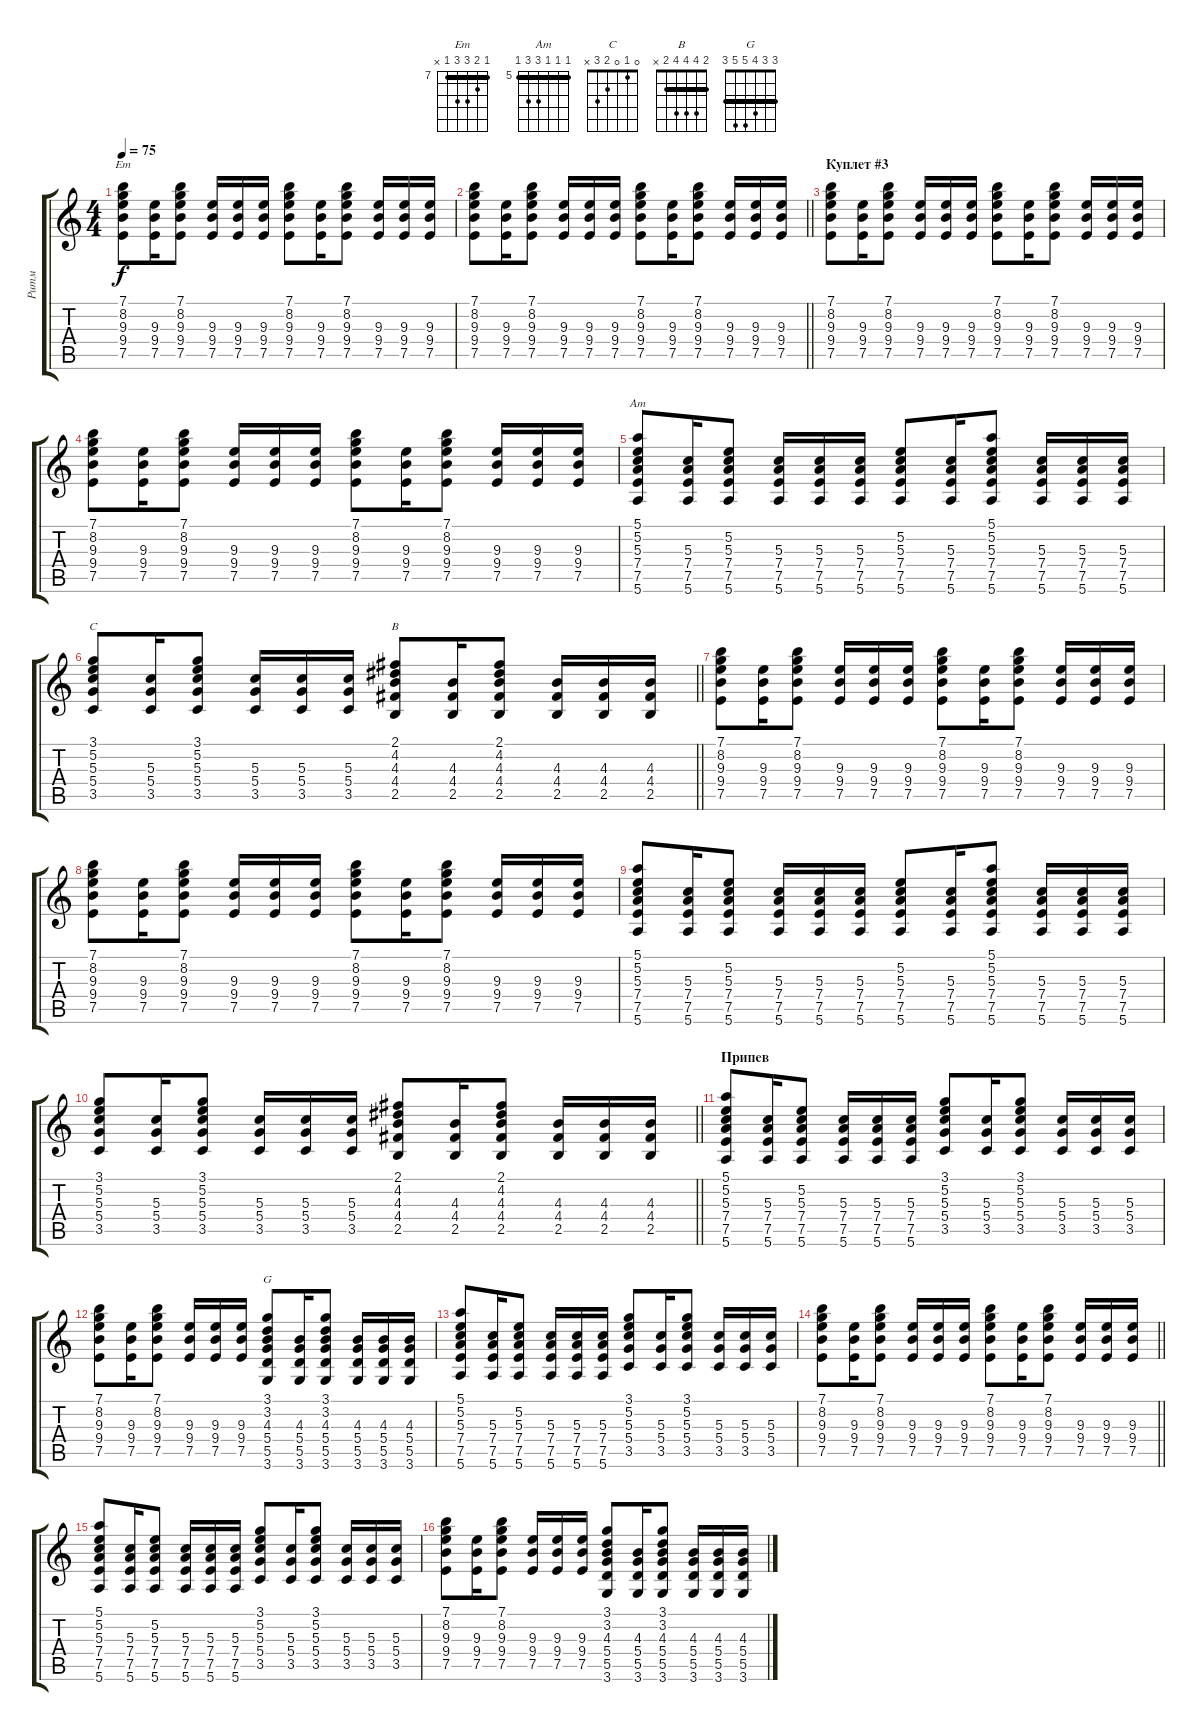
\track ("Ритм" "Ритм") {instrument acousticguitarsteel}
\staff {score tabs}
\tuning (E4 B3 G3 D3 A2 E2) {hide}
\chord ("Em" 7 8 9 9 7 x) {firstfret 7 barre 7}
\chord ("Am" 5 5 5 7 7 5) {firstfret 5 barre 5}
\chord ("C" 0 1 0 2 3 x)
\chord ("B" 2 4 4 4 2 x) {barre 2}
\chord ("G" 3 3 4 5 5 3) {barre 3}
\ts (4 4)
\tempo 75
\clef g2
\ks c
(7.1 8.2 9.3 9.4 7.5).8{ch "Em" dy f} (9.3 9.4 7.5).16 (7.1 8.2 9.3 9.4 7.5).8 (9.3 9.4 7.5).16 (9.3 9.4 7.5).16 (9.3 9.4 7.5).16 (7.1 8.2 9.3 9.4 7.5).8 (9.3 9.4 7.5).16 (7.1 8.2 9.3 9.4 7.5).8 (9.3 9.4 7.5).16 (9.3 9.4 7.5).16 (9.3 9.4 7.5).16 |
\barLineRight lightlight
(7.1 8.2 9.3 9.4 7.5).8 (9.3 9.4 7.5).16 (7.1 8.2 9.3 9.4 7.5).8 (9.3 9.4 7.5).16 (9.3 9.4 7.5).16 (9.3 9.4 7.5).16 (7.1 8.2 9.3 9.4 7.5).8 (9.3 9.4 7.5).16 (7.1 8.2 9.3 9.4 7.5).8 (9.3 9.4 7.5).16 (9.3 9.4 7.5).16 (9.3 9.4 7.5).16 |
\section ("" "Куплет #3")
(7.1 8.2 9.3 9.4 7.5).8 (9.3 9.4 7.5).16 (7.1 8.2 9.3 9.4 7.5).8 (9.3 9.4 7.5).16 (9.3 9.4 7.5).16 (9.3 9.4 7.5).16 (7.1 8.2 9.3 9.4 7.5).8 (9.3 9.4 7.5).16 (7.1 8.2 9.3 9.4 7.5).8 (9.3 9.4 7.5).16 (9.3 9.4 7.5).16 (9.3 9.4 7.5).16 |
(7.1 8.2 9.3 9.4 7.5).8 (9.3 9.4 7.5).16 (7.1 8.2 9.3 9.4 7.5).8 (9.3 9.4 7.5).16 (9.3 9.4 7.5).16 (9.3 9.4 7.5).16 (7.1 8.2 9.3 9.4 7.5).8 (9.3 9.4 7.5).16 (7.1 8.2 9.3 9.4 7.5).8 (9.3 9.4 7.5).16 (9.3 9.4 7.5).16 (9.3 9.4 7.5).16 |
(5.1 5.2 5.3 7.4 7.5 5.6).8{ch "Am"} (5.3 7.4 7.5 5.6).16 (5.2 5.3 7.4 7.5 5.6).8 (5.3 7.4 7.5 5.6).16 (5.3 7.4 7.5 5.6).16 (5.3 7.4 7.5 5.6).16 (5.2 5.3 7.4 7.5 5.6).8 (5.3 7.4 7.5 5.6).16 (5.1 5.2 5.3 7.4 7.5 5.6).8 (5.3 7.4 7.5 5.6).16 (5.3 7.4 7.5 5.6).16 (5.3 7.4 7.5 5.6).16 |
\barLineRight lightlight
(3.1 5.2 5.3 5.4 3.5).8{ch "C"} (5.3 5.4 3.5).16 (3.1 5.2 5.3 5.4 3.5).8 (5.3 5.4 3.5).16 (5.3 5.4 3.5).16 (5.3 5.4 3.5).16 (2.1 4.2 4.3 4.4 2.5).8{ch "B"} (4.3 4.4 2.5).16 (2.1 4.2 4.3 4.4 2.5).8 (4.3 4.4 2.5).16 (4.3 4.4 2.5).16 (4.3 4.4 2.5).16 |
(7.1 8.2 9.3 9.4 7.5).8 (9.3 9.4 7.5).16 (7.1 8.2 9.3 9.4 7.5).8 (9.3 9.4 7.5).16 (9.3 9.4 7.5).16 (9.3 9.4 7.5).16 (7.1 8.2 9.3 9.4 7.5).8 (9.3 9.4 7.5).16 (7.1 8.2 9.3 9.4 7.5).8 (9.3 9.4 7.5).16 (9.3 9.4 7.5).16 (9.3 9.4 7.5).16 |
(7.1 8.2 9.3 9.4 7.5).8 (9.3 9.4 7.5).16 (7.1 8.2 9.3 9.4 7.5).8 (9.3 9.4 7.5).16 (9.3 9.4 7.5).16 (9.3 9.4 7.5).16 (7.1 8.2 9.3 9.4 7.5).8 (9.3 9.4 7.5).16 (7.1 8.2 9.3 9.4 7.5).8 (9.3 9.4 7.5).16 (9.3 9.4 7.5).16 (9.3 9.4 7.5).16 |
(5.1 5.2 5.3 7.4 7.5 5.6).8 (5.3 7.4 7.5 5.6).16 (5.2 5.3 7.4 7.5 5.6).8 (5.3 7.4 7.5 5.6).16 (5.3 7.4 7.5 5.6).16 (5.3 7.4 7.5 5.6).16 (5.2 5.3 7.4 7.5 5.6).8 (5.3 7.4 7.5 5.6).16 (5.1 5.2 5.3 7.4 7.5 5.6).8 (5.3 7.4 7.5 5.6).16 (5.3 7.4 7.5 5.6).16 (5.3 7.4 7.5 5.6).16 |
\barLineRight lightlight
(3.1 5.2 5.3 5.4 3.5).8 (5.3 5.4 3.5).16 (3.1 5.2 5.3 5.4 3.5).8 (5.3 5.4 3.5).16 (5.3 5.4 3.5).16 (5.3 5.4 3.5).16 (2.1 4.2 4.3 4.4 2.5).8 (4.3 4.4 2.5).16 (2.1 4.2 4.3 4.4 2.5).8 (4.3 4.4 2.5).16 (4.3 4.4 2.5).16 (4.3 4.4 2.5).16 |
\section ("" "Припев")
(5.1 5.2 5.3 7.4 7.5 5.6).8 (5.3 7.4 7.5 5.6).16 (5.2 5.3 7.4 7.5 5.6).8 (5.3 7.4 7.5 5.6).16 (5.3 7.4 7.5 5.6).16 (5.3 7.4 7.5 5.6).16 (3.1 5.2 5.3 5.4 3.5).8 (5.3 5.4 3.5).16 (3.1 5.2 5.3 5.4 3.5).8 (5.3 5.4 3.5).16 (5.3 5.4 3.5).16 (5.3 5.4 3.5).16 |
(7.1 8.2 9.3 9.4 7.5).8 (9.3 9.4 7.5).16 (7.1 8.2 9.3 9.4 7.5).8 (9.3 9.4 7.5).16 (9.3 9.4 7.5).16 (9.3 9.4 7.5).16 (3.1 3.2 4.3 5.4 5.5 3.6).8{ch "G"} (4.3 5.4 5.5 3.6).16 (3.1 3.2 4.3 5.4 5.5 3.6).8 (4.3 5.4 5.5 3.6).16 (4.3 5.4 5.5 3.6).16 (4.3 5.4 5.5 3.6).16 |
(5.1 5.2 5.3 7.4 7.5 5.6).8 (5.3 7.4 7.5 5.6).16 (5.2 5.3 7.4 7.5 5.6).8 (5.3 7.4 7.5 5.6).16 (5.3 7.4 7.5 5.6).16 (5.3 7.4 7.5 5.6).16 (3.1 5.2 5.3 5.4 3.5).8 (5.3 5.4 3.5).16 (3.1 5.2 5.3 5.4 3.5).8 (5.3 5.4 3.5).16 (5.3 5.4 3.5).16 (5.3 5.4 3.5).16 |
\barLineRight lightlight
(7.1 8.2 9.3 9.4 7.5).8 (9.3 9.4 7.5).16 (7.1 8.2 9.3 9.4 7.5).8 (9.3 9.4 7.5).16 (9.3 9.4 7.5).16 (9.3 9.4 7.5).16 (7.1 8.2 9.3 9.4 7.5).8 (9.3 9.4 7.5).16 (7.1 8.2 9.3 9.4 7.5).8 (9.3 9.4 7.5).16 (9.3 9.4 7.5).16 (9.3 9.4 7.5).16 |
(5.1 5.2 5.3 7.4 7.5 5.6).8 (5.3 7.4 7.5 5.6).16 (5.2 5.3 7.4 7.5 5.6).8 (5.3 7.4 7.5 5.6).16 (5.3 7.4 7.5 5.6).16 (5.3 7.4 7.5 5.6).16 (3.1 5.2 5.3 5.4 3.5).8 (5.3 5.4 3.5).16 (3.1 5.2 5.3 5.4 3.5).8 (5.3 5.4 3.5).16 (5.3 5.4 3.5).16 (5.3 5.4 3.5).16 |
(7.1 8.2 9.3 9.4 7.5).8 (9.3 9.4 7.5).16 (7.1 8.2 9.3 9.4 7.5).8 (9.3 9.4 7.5).16 (9.3 9.4 7.5).16 (9.3 9.4 7.5).16 (3.1 3.2 4.3 5.4 5.5 3.6).8 (4.3 5.4 5.5 3.6).16 (3.1 3.2 4.3 5.4 5.5 3.6).8 (4.3 5.4 5.5 3.6).16 (4.3 5.4 5.5 3.6).16 (4.3 5.4 5.5 3.6).16
